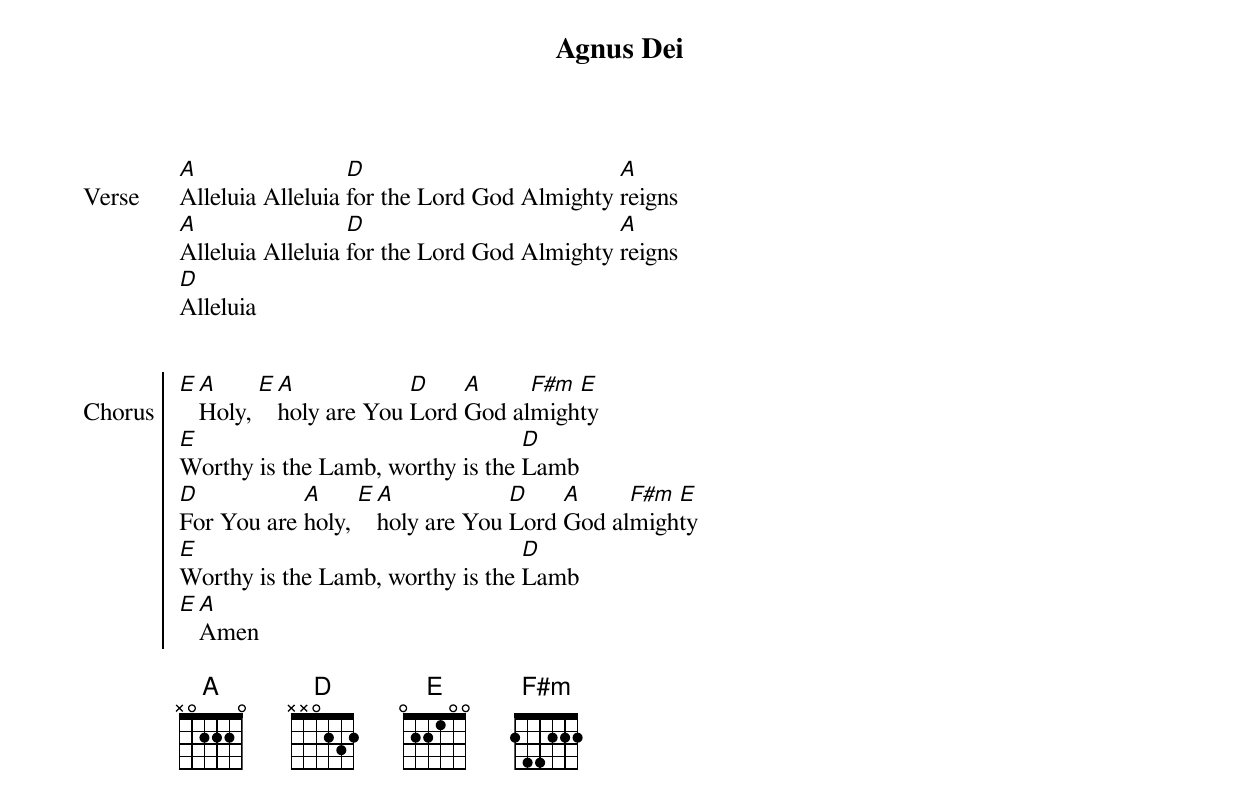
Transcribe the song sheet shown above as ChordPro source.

{title: Agnus Dei}
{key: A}
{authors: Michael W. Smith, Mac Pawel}
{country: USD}
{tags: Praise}
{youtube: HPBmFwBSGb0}

{start_of_verse: Verse}
[A]Alleluia Alleluia [D]for the Lord God Almighty [A]reigns
[A]Alleluia Alleluia [D]for the Lord God Almighty [A]reigns
[D]Alleluia

{end_of_verse}

{start_of_chorus: Chorus}
[E][A]Holy, [E][A]holy are You [D]Lord [A]God al[F#m]migh[E]ty
[E]Worthy is the Lamb, worthy is the [D]Lamb
[D]For You are [A]holy, [E][A]holy are You [D]Lord [A]God al[F#m]migh[E]ty
[E]Worthy is the Lamb, worthy is the [D]Lamb
[E][A]Amen

{end_of_chorus}
